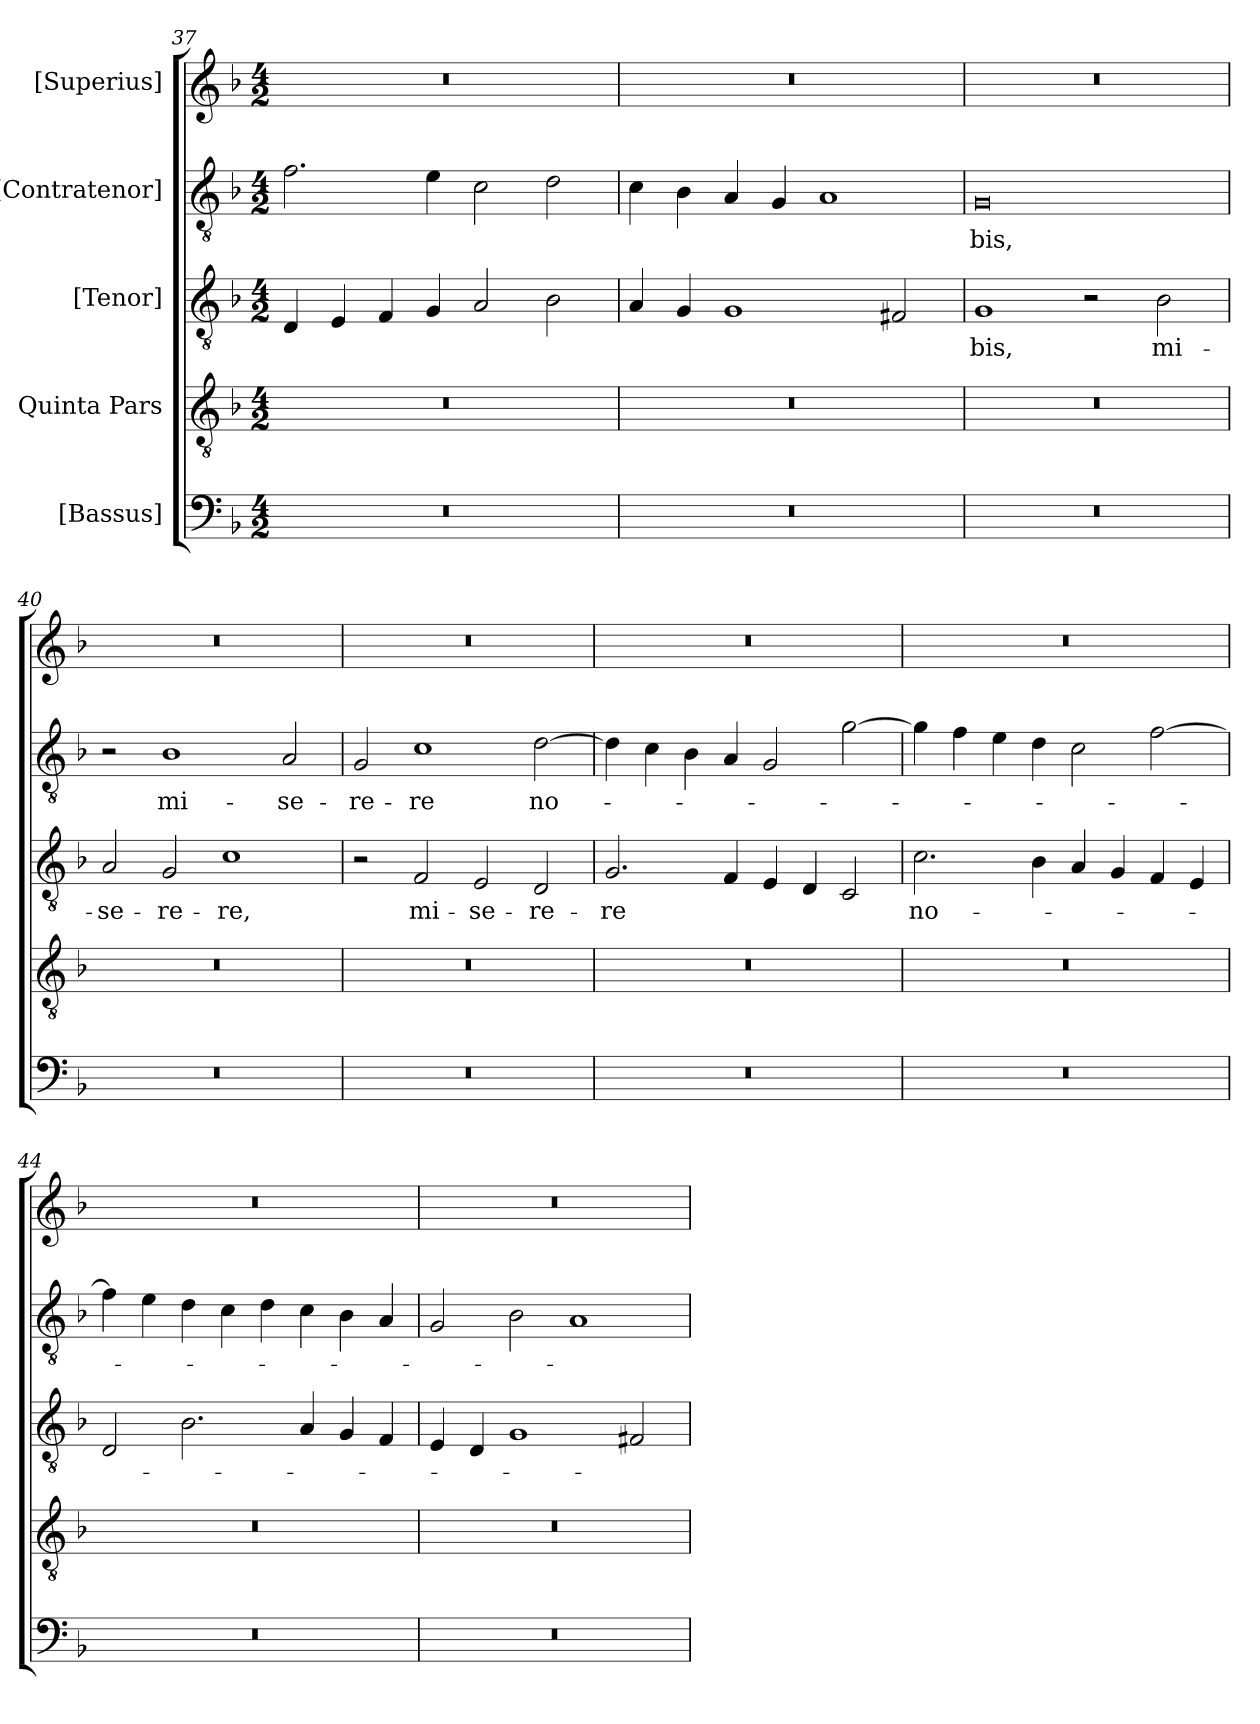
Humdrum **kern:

**kern	**kern	**kern	**text	**kern	**text	**kern
*part5	*part4	*part3	*part3	*part2	*part2	*part1
*staff5	*staff4	*staff3	*staff3	*staff2	*staff2	*staff1
*I"[Bassus]	*I"Quinta Pars	*I"[Tenor]	*	*I"[Contratenor]	*	*I"[Superius]
*clefF4	*clefGv2	*clefGv2	*	*clefGv2	*	*clefG2
*k[b-]	*k[b-]	*k[b-]	*	*k[b-]	*	*k[b-]
*M4/2	*M4/2	*M4/2	*	*M4/2	*	*M4/2
=37	=37	=37	=37	=37	=37	=37
0r	0r	4D/	.	2.f\	.	0r
.	.	4E/	.	.	.	.
.	.	4F/	.	.	.	.
.	.	4G/	.	4e\	.	.
.	.	2A/	.	2c\	.	.
.	.	2B-\	.	2d\	.	.
=38	=38	=38	=38	=38	=38	=38
0r	0r	4A/	.	4c\	.	0r
.	.	4G/	.	4B-\	.	.
.	.	1G/	.	4A/	.	.
.	.	.	.	4G/	.	.
.	.	.	.	1A/	.	.
.	.	2F#X/	.	.	.	.
=39	=39	=39	=39	=39	=39	=39
0r	0r	1G/	-bis,	0G/	-bis,	0r
.	.	2r	.	.	.	.
.	.	2B-\	mi-	.	.	.
=40	=40	=40	=40	=40	=40	=40
0r	0r	2A/	-se-	2r	.	0r
.	.	2G/	-re-	1B-\	mi-	.
.	.	1c\	-re,	.	.	.
.	.	.	.	2A/	-se-	.
=41	=41	=41	=41	=41	=41	=41
0r	0r	2r	.	2G/	-re-	0r
.	.	2F/	mi-	1c\	-re	.
.	.	2E/	-se-	.	.	.
.	.	2D/	-re-	[2d\	no-	.
=42	=42	=42	=42	=42	=42	=42
0r	0r	2.G/	-re	4d\]	.	0r
.	.	.	.	4c\	.	.
.	.	.	.	4B-\	.	.
.	.	4F/	.	4A/	.	.
.	.	4E/	.	2G/	.	.
.	.	4D/	.	.	.	.
.	.	2C/	.	[2g\	.	.
=43	=43	=43	=43	=43	=43	=43
0r	0r	2.c\	no-	4g\]	.	0r
.	.	.	.	4f\	.	.
.	.	.	.	4e\	.	.
.	.	4B-\	.	4d\	.	.
.	.	4A/	.	2c\	.	.
.	.	4G/	.	.	.	.
.	.	4F/	.	[2f\	.	.
.	.	4E/	.	.	.	.
=44	=44	=44	=44	=44	=44	=44
0r	0r	2D/	.	4f\]	.	0r
.	.	.	.	4e\	.	.
.	.	2.B-\	.	4d\	.	.
.	.	.	.	4c\	.	.
.	.	.	.	4d\	.	.
.	.	4A/	.	4c\	.	.
.	.	4G/	.	4B-\	.	.
.	.	4F/	.	4A/	.	.
=45	=45	=45	=45	=45	=45	=45
0r	0r	4E/	.	2G/	.	0r
.	.	4D/	.	.	.	.
.	.	1G/	.	2B-\	.	.
.	.	.	.	1A/	.	.
.	.	2F#X/	.	.	.	.
=	=	=	=	=	=	=
*-	*-	*-	*-	*-	*-	*-
